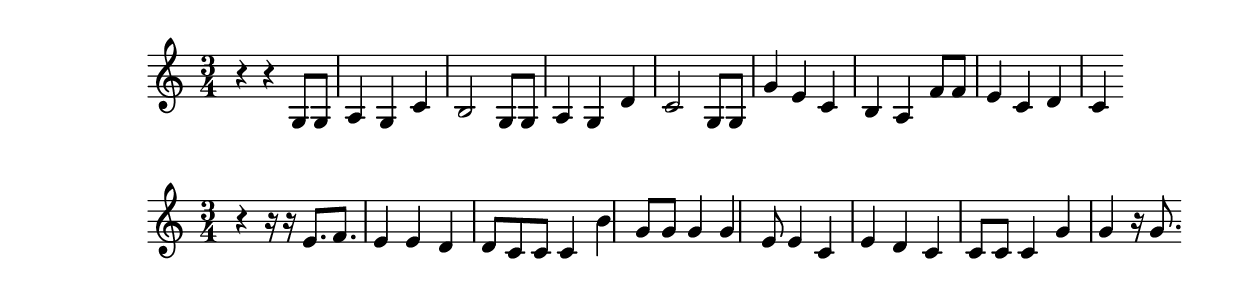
\new Staff  = xawxafyeawddxye { \time 3/4
      r 4  
      r 4  
      g 8  
      g 8  
      a 4  
      g 4  
      c' 4  
      b 2  
      g 8  
      g 8  
      a 4  
      g 4  
      d' 4  
      c' 2  
      g 8  
      g 8  
      g' 4  
      e' 4  
      c' 4  
      b 4  
      a 4  
      f' 8  
      f' 8  
      e' 4  
      c' 4  
      d' 4  
      c' 4  
       } 
     
 
\new Staff  = xawxafyeawdaezy { \time 3/4
      r 4  
      r 16  
      r 16  
      e' 8.  
      f' 8.  
      e' 4  
      e' 4  
      d' 4  
      d' 8  
      c' 8  
      c' 8  
      c' 4  
      b' 4  
      g' 8  
      g' 8  
      g' 4  
      g' 4  
      e' 8  
      e' 4  
      c' 4  
      e' 4  
      d' 4  
      c' 4  
      c' 8  
      c' 8  
      c' 4  
      g' 4  
      g' 4  
      r 16  
      g' 8.  
       } 
     
 
